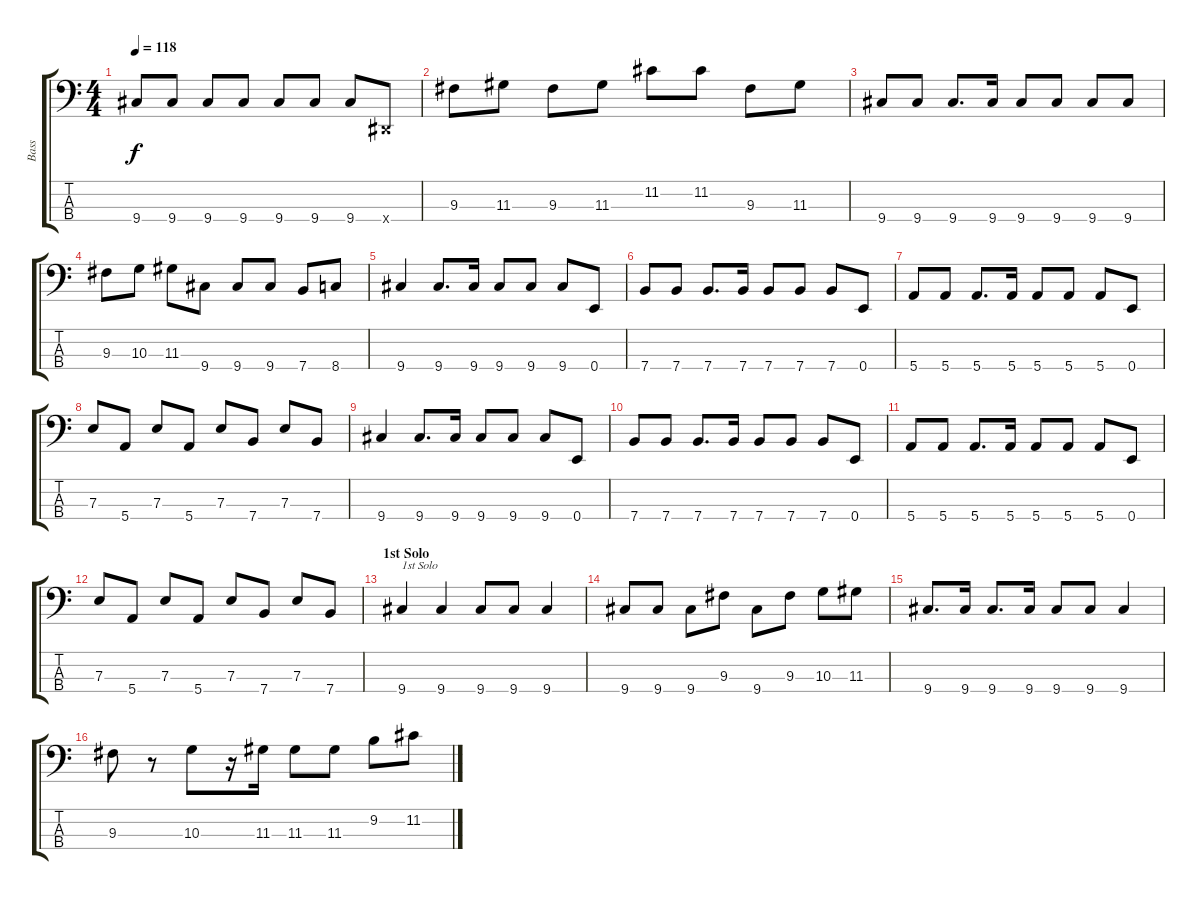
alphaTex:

\track ("Bass" "Bass") {instrument electricbassfinger}
\staff {score tabs}
\tuning (G2 D2 A1 E1) {hide}
\ts (4 4)
\tempo 118
\clef f4
\ks c
9.4.8{dy f} 9.4.8 9.4.8 9.4.8 9.4.8 9.4.8 9.4.8 -1.4{x}.8 |
9.3.8 11.3.8 9.3.8 11.3.8 11.2.8 11.2.8 9.3.8 11.3.8 |
9.4.8 9.4.8 9.4.8{d} 9.4.16 9.4.8 9.4.8 9.4.8 9.4.8 |
9.3.8 10.3.8 11.3.8 9.4.8 9.4.8 9.4.8 7.4.8 8.4.8 |
9.4.4 9.4.8{d} 9.4.16 9.4.8 9.4.8 9.4.8 0.4.8 |
7.4.8 7.4.8 7.4.8{d} 7.4.16 7.4.8 7.4.8 7.4.8 0.4.8 |
5.4.8 5.4.8 5.4.8{d} 5.4.16 5.4.8 5.4.8 5.4.8 0.4.8 |
7.3.8 5.4.8 7.3.8 5.4.8 7.3.8 7.4.8 7.3.8 7.4.8 |
9.4.4 9.4.8{d} 9.4.16 9.4.8 9.4.8 9.4.8 0.4.8 |
7.4.8 7.4.8 7.4.8{d} 7.4.16 7.4.8 7.4.8 7.4.8 0.4.8 |
5.4.8 5.4.8 5.4.8{d} 5.4.16 5.4.8 5.4.8 5.4.8 0.4.8 |
7.3.8 5.4.8 7.3.8 5.4.8 7.3.8 7.4.8 7.3.8 7.4.8 |
\section ("" "1st Solo")
9.4.4{txt "1st Solo"} 9.4.4 9.4.8 9.4.8 9.4.4 |
9.4.8 9.4.8 9.4.8 9.3.8 9.4.8 9.3.8 10.3.8 11.3.8 |
9.4.8{d} 9.4.16 9.4.8{d} 9.4.16 9.4.8 9.4.8 9.4.4 |
9.3.8 r.8 10.3.8 r.16 11.3.16 11.3.8 11.3.8 9.2.8 11.2.8
